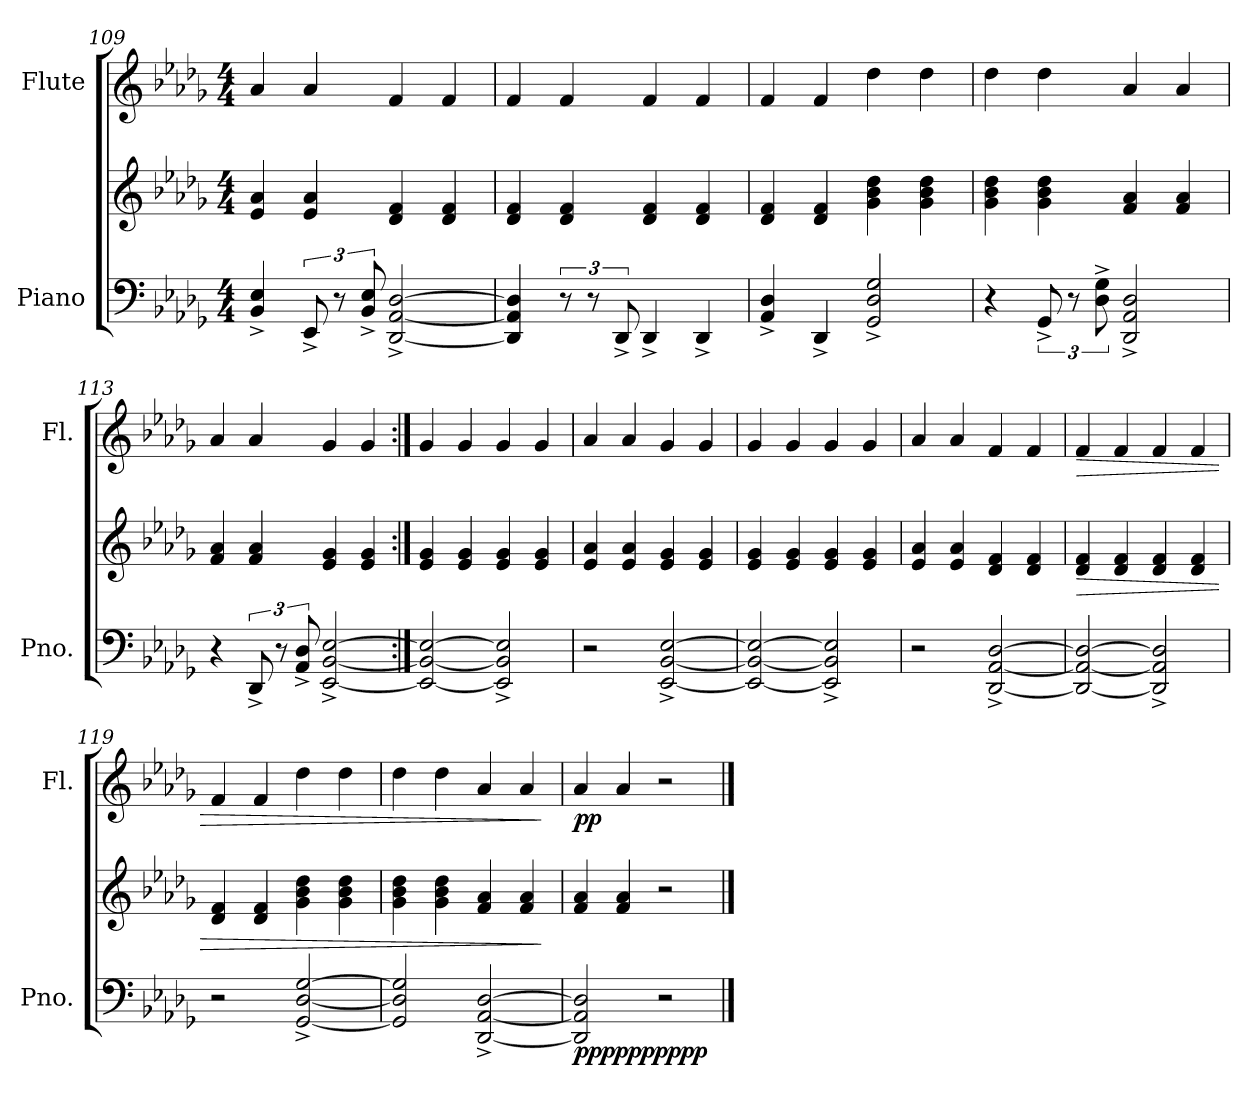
**kern	**kern	**dynam	**kern	**dynam
*part2	*part2	*part2	*part1	*part1
*staff3	*staff2	*staff2/3	*staff1	*staff1
*I"Piano	*	*	*I"Flute	*
*I'Pno.	*	*	*I'Fl.	*
!!LO:LB:g=z
*clefF4	*clefG2	*	*clefG2	*
*k[b-e-a-d-g-]	*k[b-e-a-d-g-]	*	*k[b-e-a-d-g-]	*
*D-:	*D-:	*	*D-:	*
*M4/4	*M4/4	*	*M4/4	*
=109	=109	=109	=109	=109
4BB-/^ 4E-/^	4e-/ 4a-/	.	4a-/	.
12EE-^/	4e-/ 4a-/	.	4a-/	.
12r	.	.	.	.
12BB-/^ 12E-/^	.	.	.	.
[2DD-/^ [2AA-/^ [2D-/^	4d-/ 4f/	.	4f/	.
.	4d-/ 4f/	.	4f/	.
=110	=110	=110	=110	=110
4DD-/] 4AA-/] 4D-/]	4d-/ 4f/	.	4f/	.
12r	4d-/ 4f/	.	4f/	.
12r	.	.	.	.
12DD-^/	.	.	.	.
4DD-^/	4d-/ 4f/	.	4f/	.
4DD-^/	4d-/ 4f/	.	4f/	.
=111	=111	=111	=111	=111
4AA-/^ 4D-/^	4d-/ 4f/	.	4f/	.
4DD-^/	4d-/ 4f/	.	4f/	.
2GG-/^ 2D-/^ 2G-/^	4g-\ 4b-\ 4dd-\	.	4dd-\	.
.	4g-\ 4b-\ 4dd-\	.	4dd-\	.
=112	=112	=112	=112	=112
4r	4g-\ 4b-\ 4dd-\	.	4dd-\	.
12GG-^/	4g-\ 4b-\ 4dd-\	.	4dd-\	.
12r	.	.	.	.
12D-\^ 12G-\^	.	.	.	.
2DD-/^ 2AA-/^ 2D-/^	4f/ 4a-/	.	4a-/	.
.	4f/ 4a-/	.	4a-/	.
=113	=113	=113	=113	=113
4r	4f/ 4a-/	.	4a-/	.
12DD-^/	4f/ 4a-/	.	4a-/	.
12r	.	.	.	.
12AA-/^ 12D-/^	.	.	.	.
[2EE-/^ [2BB-/^ [2E-/^	4e-/ 4g-/	.	4g-/	.
.	4e-/ 4g-/	.	4g-/	.
=114:|!	=114:|!	=114:|!	=114:|!	=114:|!
2EE-/_ 2BB-/_ 2E-/_	4e-/ 4g-/	.	4g-/	.
.	4e-/ 4g-/	.	4g-/	.
2EE-/]^ 2BB-/]^ 2E-/]^	4e-/ 4g-/	.	4g-/	.
.	4e-/ 4g-/	.	4g-/	.
=115	=115	=115	=115	=115
2r	4e-/ 4a-/	.	4a-/	.
.	4e-/ 4a-/	.	4a-/	.
[2EE-/^ [2BB-/^ [2E-/^	4e-/ 4g-/	.	4g-/	.
.	4e-/ 4g-/	.	4g-/	.
=116	=116	=116	=116	=116
2EE-/_ 2BB-/_ 2E-/_	4e-/ 4g-/	.	4g-/	.
.	4e-/ 4g-/	.	4g-/	.
2EE-/]^ 2BB-/]^ 2E-/]^	4e-/ 4g-/	.	4g-/	.
.	4e-/ 4g-/	.	4g-/	.
!!LO:PB:g=z
=117	=117	=117	=117	=117
2r	4e-/ 4a-/	.	4a-/	.
.	4e-/ 4a-/	.	4a-/	.
[2DD-/^ [2AA-/^ [2D-/^	4d-/ 4f/	.	4f/	.
.	4d-/ 4f/	.	4f/	.
=118	=118	=118	=118	=118
!	!	!LO:HP:b	!	!LO:HP:b
2DD-/_ 2AA-/_ 2D-/_	4d-/ 4f/	>	4f/	>
.	4d-/ 4f/	.	4f/	.
2DD-/]^ 2AA-/]^ 2D-/]^	4d-/ 4f/	.	4f/	.
.	4d-/ 4f/	.	4f/	.
=119	=119	=119	=119	=119
2r	4d-/ 4f/	.	4f/	.
.	4d-/ 4f/	.	4f/	.
[2GG-/^ [2D-/^ [2G-/^	4g-\ 4b-\ 4dd-\	.	4dd-\	.
.	4g-\ 4b-\ 4dd-\	.	4dd-\	.
=120	=120	=120	=120	=120
2GG-/] 2D-/] 2G-/]	4g-\ 4b-\ 4dd-\	.	4dd-\	.
.	4g-\ 4b-\ 4dd-\	.	4dd-\	.
[2DD-/^ [2AA-/^ [2D-/^	4f/ 4a-/	.	4a-/	.
.	4f/ 4a-/	.	4a-/	.
.	.	]	.	]
=121	=121	=121	=121	=121
!	!	!LO:DY:b=2	!	!
!	!	!LO:DY:n=1:b=2	!	!
!	!	!LO:DY:n=2:b=2	!	!
!	!	!LO:DY:n=3:b	!	!
!	!	!LO:DY:n=4:b	!	!LO:DY:b
2DD-/] 2AA-/] 2D-/]	4f/ 4a-/	pp pp pp pp pp	4a-/	pp
.	4f/ 4a-/	.	4a-/	.
2r	2r	.	2r	.
==	==	==	==	==
*-	*-	*-	*-	*-
